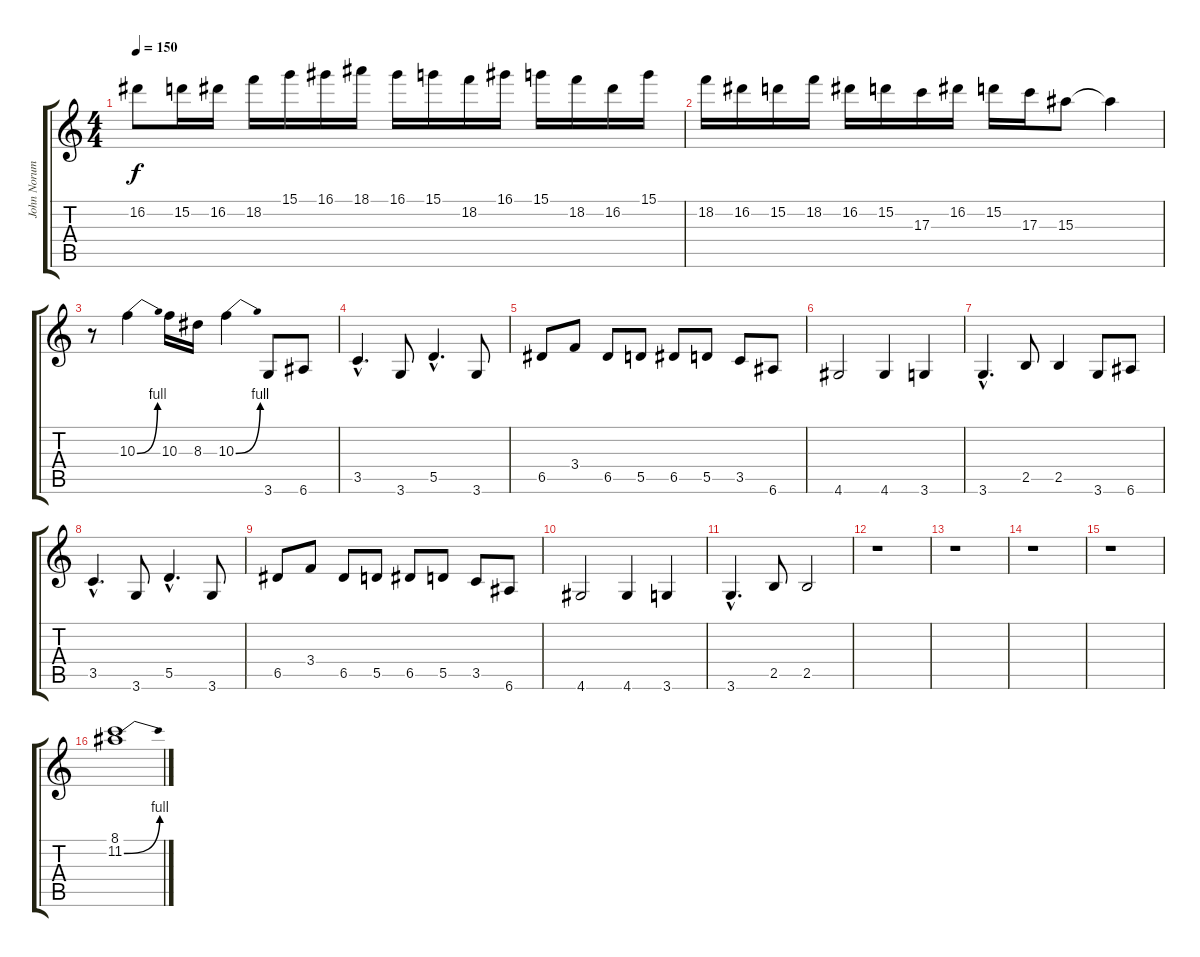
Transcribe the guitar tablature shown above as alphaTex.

\track ("John Norum Lead II" "John Norum") {instrument overdrivenguitar}
\staff {score tabs}
\tuning (E4 B3 G3 D3 A2 E2) {hide}
\ts (4 4)
\tempo 150
\clef g2
\ks c
16.2{t}.8{dy f} 15.2.16 16.2.16 18.2.16 15.1.16 16.1.16 18.1.16 16.1.16 15.1.16 18.2.16 16.1.16 15.1.16 18.2.16 16.2.16 15.1.16 |
18.2.16 16.2.16 15.2.16 18.2.16 16.2.16 15.2.16 17.3.16 16.2.16 15.2.16 17.3.16 15.3.8 15.3{t}.4 |
r.8 10.3{be (bend 0 0 60 4)}.4 10.3.16 8.3.16 10.3{be (bend 0 0 60 4)}.4 3.6.8 6.6.8 |
3.5{hac}.4{d} 3.6.8 5.5{hac}.4{d} 3.6.8 |
6.5.8 3.4.8 6.5.8 5.5.8 6.5.8 5.5.8 3.5.8 6.6.8 |
4.6.2 4.6.4 3.6.4 |
3.6{hac}.4{d} 2.5.8 2.5.4 3.6.8 6.6.8 |
3.5{hac}.4{d} 3.6.8 5.5{hac}.4{d} 3.6.8 |
6.5.8 3.4.8 6.5.8 5.5.8 6.5.8 5.5.8 3.5.8 6.6.8 |
4.6.2 4.6.4 3.6.4 |
3.6{hac}.4{d} 2.5.8 2.5.2 |
r.1 |
r.1 |
r.1 |
r.1 |
(8.1 11.2{be (bend 0 0 60 4)}).1
